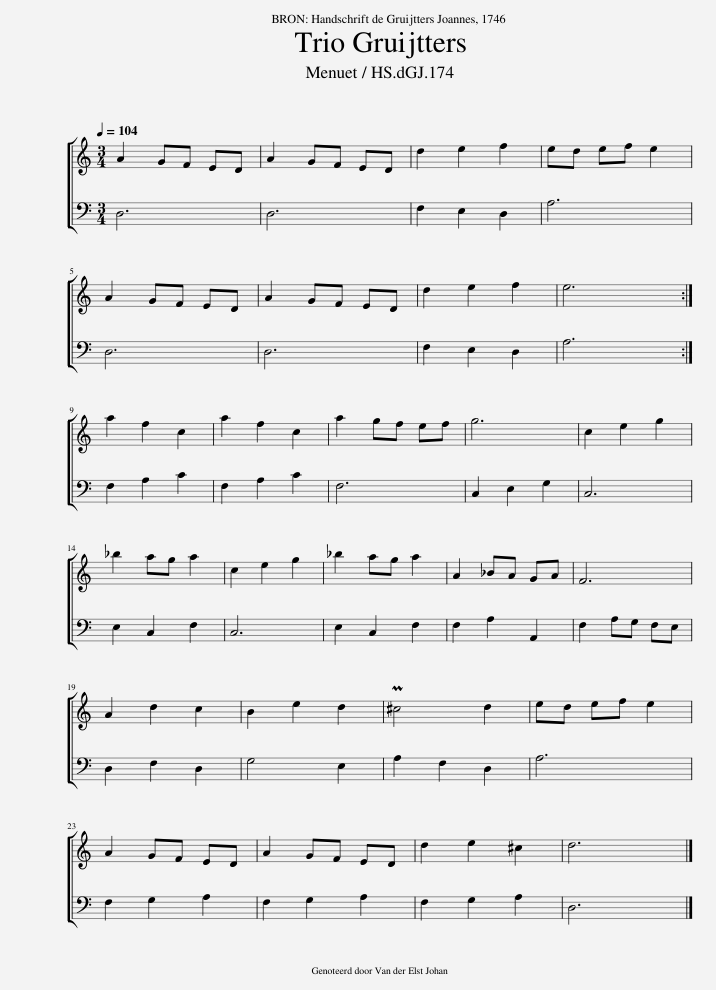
X:1
%%score [ 1 2 ]
L:1/8
Q:1/4=104
M:3/4
I:linebreak $
K:C
V:1 treble
V:2 bass
V:1
 A2 GF ED | A2 GF ED | d2 e2 f2 | ed ef e2 |$ A2 GF ED | %5
 A2 GF ED | d2 e2 f2 | e6 :|$ a2 f2 c2 | a2 f2 c2 | %10
 a2 gf ef | g6 | c2 e2 g2 |$ _b2 ag a2 | c2 e2 g2 | %15
 _b2 ag a2 | A2 _BA GA | F6 |$ A2 d2 c2 | B2 e2 d2 | %20
 P^c4 d2 | ed ef e2 |$ A2 GF ED | A2 GF ED | d2 e2 ^c2 | %25
 d6 |] %26
V:2
 D,6 | D,6 | F,2 E,2 D,2 | A,6 |$ D,6 | %5
 D,6 | F,2 E,2 D,2 | A,6 :|$ F,2 A,2 C2 | F,2 A,2 C2 | %10
 F,6 | C,2 E,2 G,2 | C,6 |$ E,2 C,2 F,2 | C,6 | %15
 E,2 C,2 F,2 | F,2 A,2 A,,2 | F,2 A,G, F,E, |$ D,2 F,2 D,2 | G,4 E,2 | %20
 A,2 F,2 D,2 | A,6 |$ F,2 G,2 A,2 | F,2 G,2 A,2 | F,2 G,2 A,2 | %25
 D,6 |] %26
